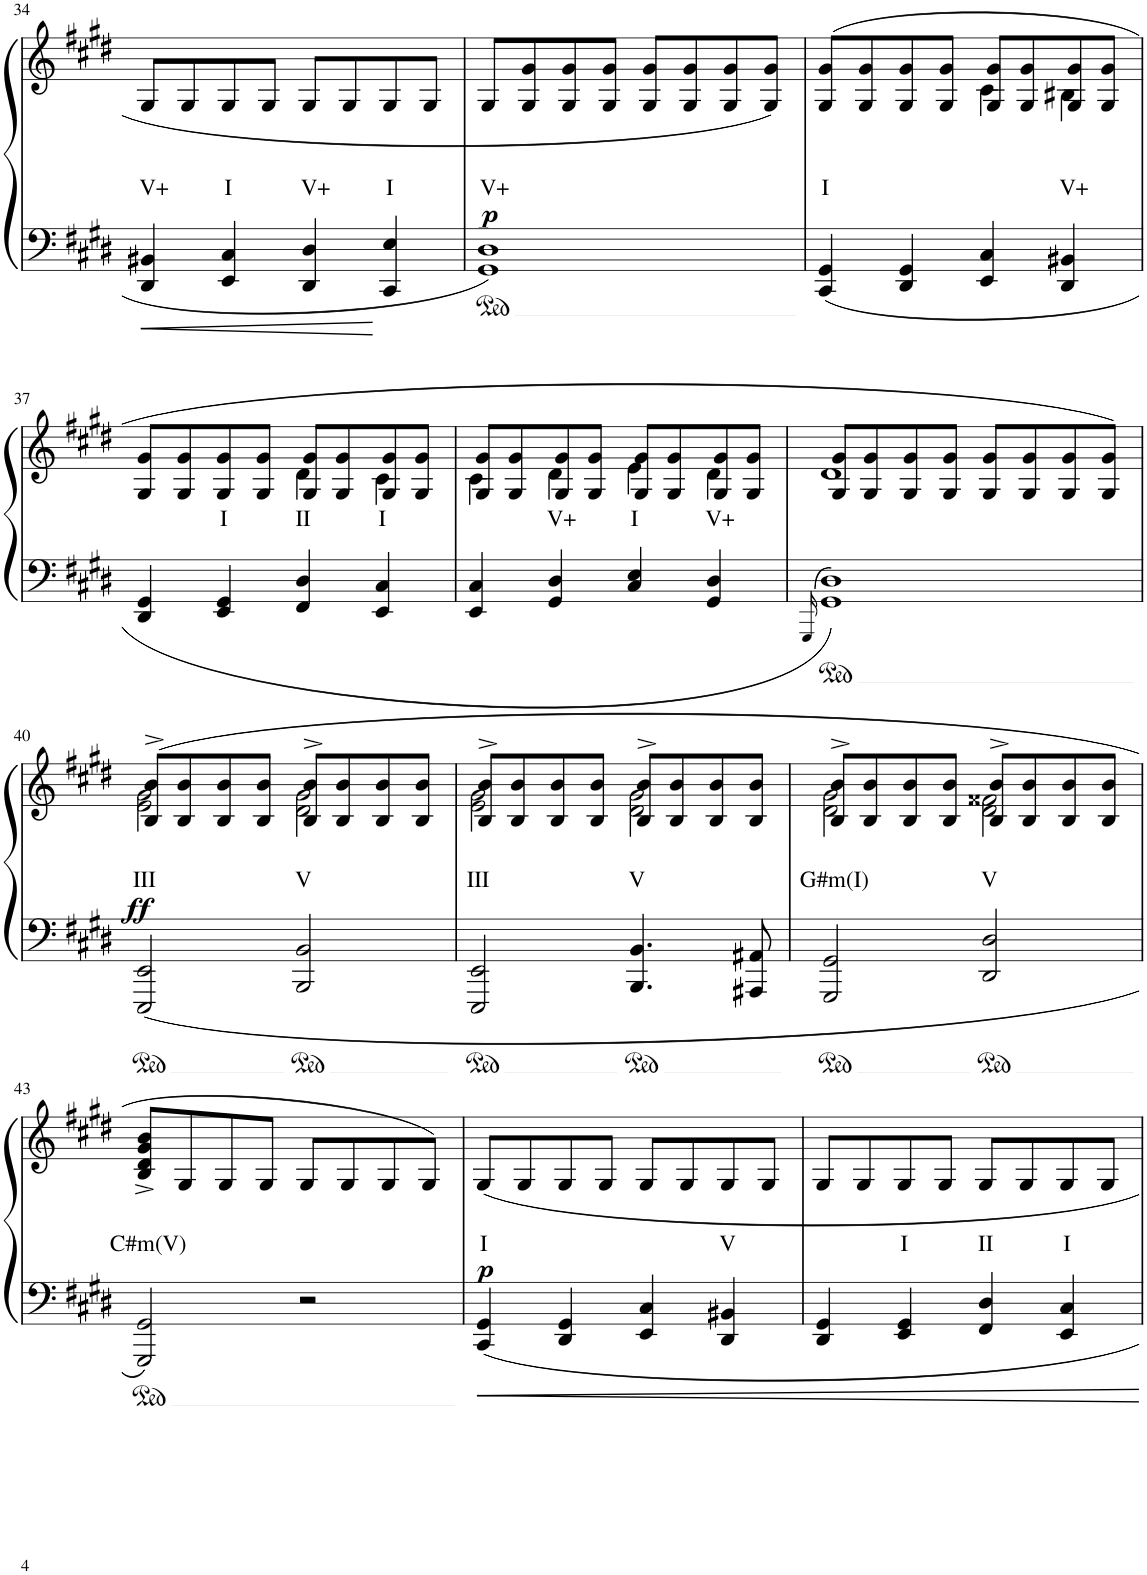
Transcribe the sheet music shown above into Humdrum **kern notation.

**kern	**kern	**text	**dynam
*part1	*part1	*part1	*part1
*staff2	*staff1	*staff1	*staff1/2
*I"Piano	*	*	*
*I'Pno	*	*	*
!!LO:PB:g=z
*clefF4	*clefG2	*	*
*k[f#c#g#d#]	*k[f#c#g#d#]	*	*
*M4/4	*M4/4	*	*
*met(c)	*met(c)	*	*
=34	=34	=34	=34
!	!	!LO:LY:b	!
4DD#/ 4BB#X/	8G#/L	V+	.
.	8G#/	.	.
!	!	!LO:LY:b	!
4EE/ 4C#/	8G#/	I	.
.	8G#/J	.	.
!	!	!LO:LY:b	!
4DD#/ 4D#/	8G#/L	V+	.
.	8G#/	.	.
!	!	!LO:LY:b	!
4CC#/ 4E/	8G#/	I	.
.	8G#/J	.	.
=35	=35	=35	=35
!	!	!LO:LY:b	!LO:DY:b
1GG# 1D#	8G#/L	V+	p
.	8G#/ 8g#/	.	.
.	8G#/ 8g#/	.	.
.	8G#/ 8g#/J	.	.
.	8G#/ 8g#/L	.	.
.	8G#/ 8g#/	.	.
.	8G#/ 8g#/	.	.
.	8G#/ 8g#/J	.	.
=36	=36	=36	=36
!	!	!LO:LY:b	!
*	*^	*	*
4CC#/ 4GG#/	(8G#/ 8g#/L	2ryy	I	.
.	8G#/ 8g#/	.	.	.
4DD#/ 4GG#/	8G#/ 8g#/	.	.	.
.	8G#/ 8g#/J	.	.	.
4EE/ 4C#/	8G#/ 8g#/L	4c#\	.	.
.	8G#/ 8g#/	.	.	.
!	!	!	!LO:LY:b	!
4DD#/ 4BB#X/	8G#/ 8g#/	4B#X\	V+	.
.	8G#/ 8g#/J	.	.	.
!!LO:LB:g=z	!!
=37	=37	=37	=37	=37
4DD#/ 4GG#/	8G#/ 8g#/L	2ryy	.	.
.	8G#/ 8g#/	.	.	.
!	!	!	!LO:LY:b	!
4EE/ 4GG#/	8G#/ 8g#/	.	I	.
.	8G#/ 8g#/J	.	.	.
!	!	!	!LO:LY:b	!
4FF#/ 4D#/	8G#/ 8g#/L	4d#\	II	.
.	8G#/ 8g#/	.	.	.
!	!	!	!LO:LY:b	!
4EE/ 4C#/	8G#/ 8g#/	4c#\	I	.
.	8G#/ 8g#/J	.	.	.
=38	=38	=38	=38	=38
4EE/ 4C#/	8G#/ 8g#/L	4c#\	.	.
.	8G#/ 8g#/	.	.	.
!	!	!	!LO:LY:b	!
4GG#/ 4D#/	8G#/ 8g#/	4d#\	V+	.
.	8G#/ 8g#/J	.	.	.
!	!	!	!LO:LY:b	!
4C#/ 4E/	8G#/ 8g#/L	4e\	I	.
.	8G#/ 8g#/	.	.	.
!	!	!	!LO:LY:b	!
4GG#/ 4D#/	8G#/ 8g#/	4d#\	V+	.
.	8G#/ 8g#/J	.	.	.
=39	=39	=39	=39	=39
16qGGG#/	.	.	.	.
1GG# 1D#	8G#/ 8g#/L	1d#	.	.
.	8G#/ 8g#/	.	.	.
.	8G#/ 8g#/	.	.	.
.	8G#/ 8g#/J	.	.	.
.	8G#/ 8g#/L	.	.	.
.	8G#/ 8g#/	.	.	.
.	8G#/ 8g#/	.	.	.
.	8G#/ 8g#/J)	.	.	.
!!LO:LB:g=z	!!
=40	=40	=40	=40	=40
!	!	!	!LO:LY:b	!LO:DY:b
2EEE/ 2EE/	(8B/^ 8b/^L	2e\ 2g#\	III	ff
.	8B/ 8b/	.	.	.
.	8B/ 8b/	.	.	.
.	8B/ 8b/J	.	.	.
!	!	!	!LO:LY:b	!
2BBB/ 2BB/	8B/^ 8b/^L	2d#\ 2g#\	V	.
.	8B/ 8b/	.	.	.
.	8B/ 8b/	.	.	.
.	8B/ 8b/J	.	.	.
=41	=41	=41	=41	=41
!	!	!	!LO:LY:b	!
2EEE/ 2EE/	8B/^ 8b/^L	2e\ 2g#\	III	.
.	8B/ 8b/	.	.	.
.	8B/ 8b/	.	.	.
.	8B/ 8b/J	.	.	.
!	!	!	!LO:LY:b	!
4.BBB/ 4.BB/	8B/^ 8b/^L	2d#\ 2g#\	V	.
.	8B/ 8b/	.	.	.
.	8B/ 8b/	.	.	.
8AAA#X/ 8AA#X/	8B/ 8b/J	.	.	.
=42	=42	=42	=42	=42
!	!	!	!LO:LY:b	!
2GGG#/ 2GG#/	8B/^ 8b/^L	2d#\ 2g#\	G#m(I)	.
.	8B/ 8b/	.	.	.
.	8B/ 8b/	.	.	.
.	8B/ 8b/J	.	.	.
!	!	!	!LO:LY:b	!
2DD#/ 2D#/	8B/^ 8b/^L	2d#\ 2f##X\	V	.
.	8B/ 8b/	.	.	.
.	8B/ 8b/	.	.	.
.	8B/ 8b/J	.	.	.
*	*v	*v	*	*
!!LO:LB:g=z
=43	=43	=43	=43
!	!	!LO:LY:b	!
2GGG#/ 2GG#/	8B/^ 8d#/^ 8g#/^ 8b/^L	C#m(V)	.
.	8G#/	.	.
.	8G#/	.	.
.	8G#/J	.	.
2r	8G#/L	.	.
.	8G#/	.	.
.	8G#/	.	.
.	8G#/J)	.	.
=44	=44	=44	=44
!	!	!LO:LY:b	!LO:DY:b
4CC#/ 4GG#/	8G#/L	I	p
.	8G#/	.	.
4DD#/ 4GG#/	8G#/	.	.
.	8G#/J	.	.
4EE/ 4C#/	8G#/L	.	.
.	8G#/	.	.
!	!	!LO:LY:b	!
4DD#/ 4BB#X/	8G#/	V	.
.	8G#/J	.	.
=45	=45	=45	=45
4DD#/ 4GG#/	8G#/L	.	.
.	8G#/	.	.
!	!	!LO:LY:b	!
4EE/ 4GG#/	8G#/	I	.
.	8G#/J	.	.
!	!	!LO:LY:b	!
4FF#/ 4D#/	8G#/L	II	.
.	8G#/	.	.
!	!	!LO:LY:b	!
4EE/ 4C#/	8G#/	I	.
.	8G#/J	.	.
=	=	=	=
*-	*-	*-	*-
